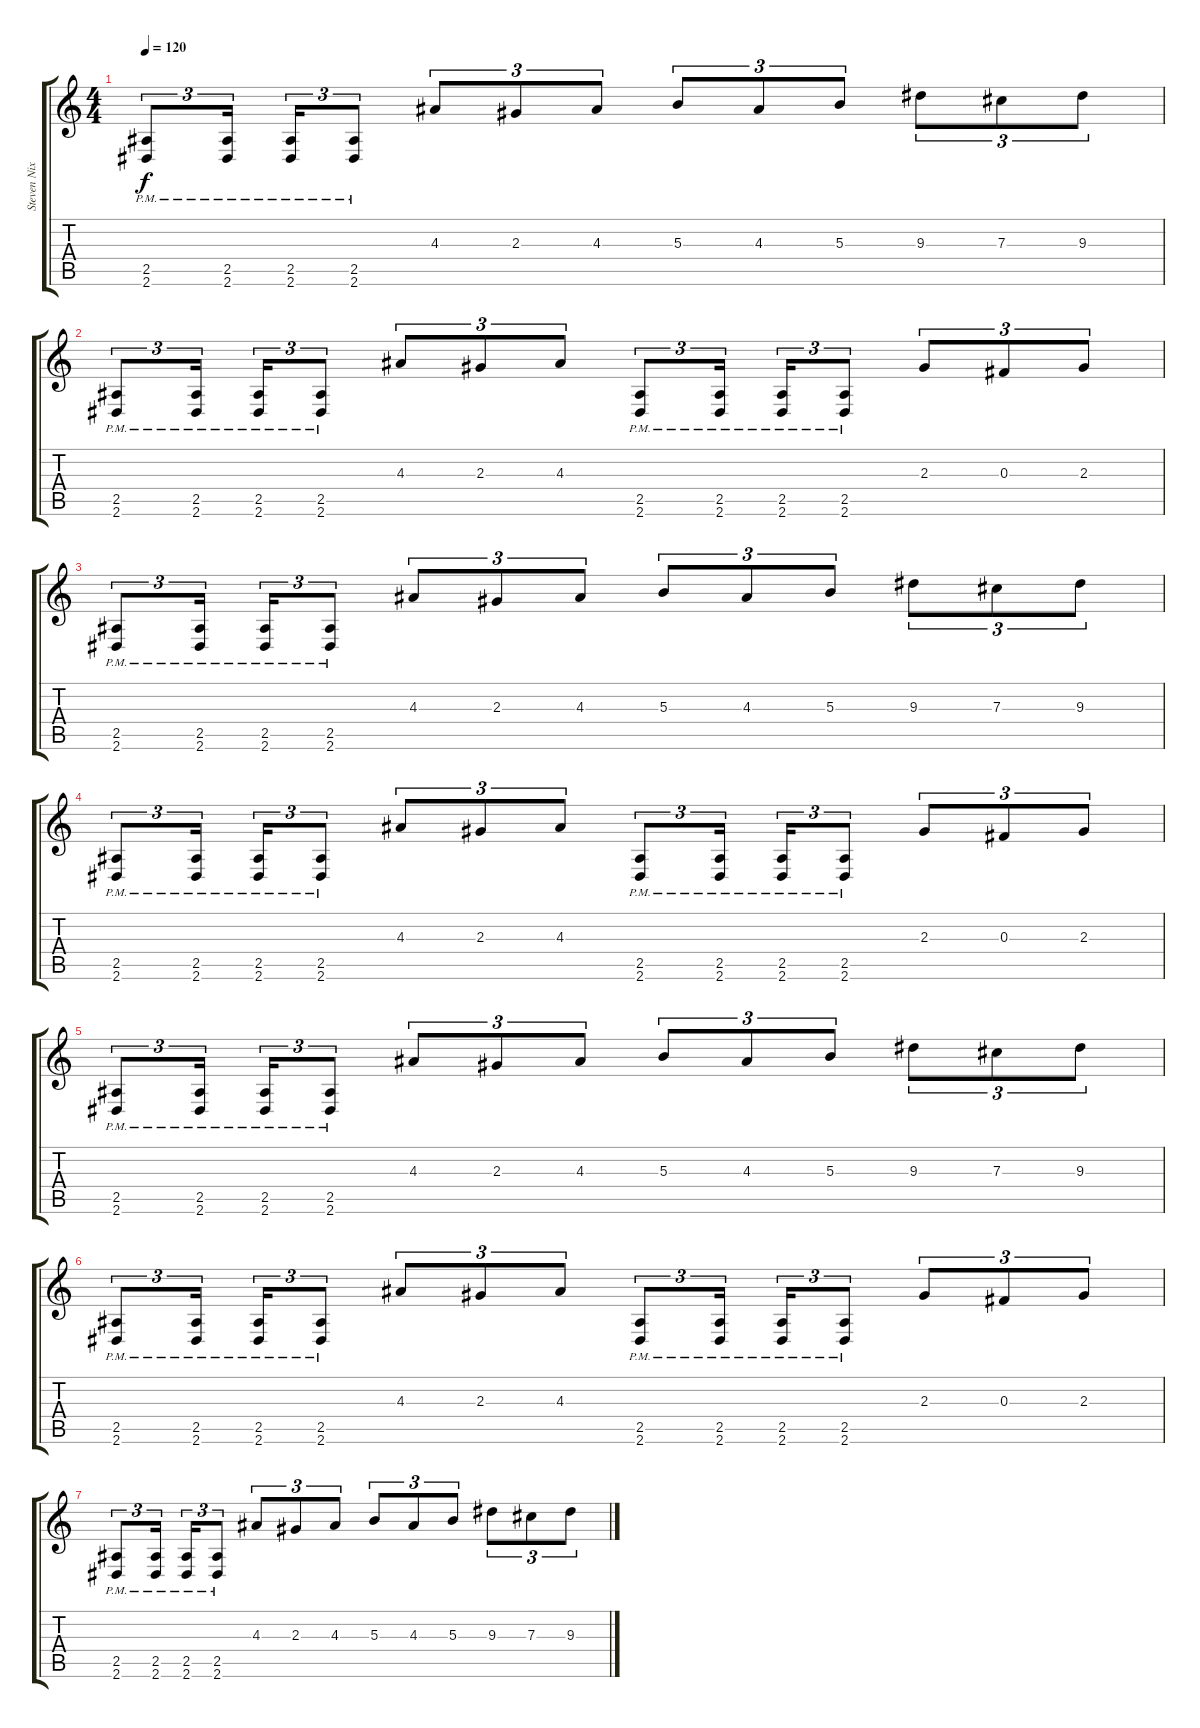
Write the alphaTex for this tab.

\track ("Steven Nixon (Lead)" "Steven Nix") {instrument overdrivenguitar}
\staff {score tabs}
\tuning (Eb4 Bb3 Gb3 Db3 Ab2 Db2) {hide}
\ts (4 4)
\tempo 120
\clef g2
\ks c
(2.5{pm} 2.6{pm}).8{tu (3 2) dy f} (2.5{pm} 2.6{pm}).16{tu (3 2) beam splitsecondary} (2.5{pm} 2.6{pm}).16{tu (3 2)} (2.5{pm} 2.6{pm}).8{tu (3 2)} 4.3.8{tu (3 2)} 2.3.8{tu (3 2)} 4.3.8{tu (3 2)} 5.3.8{tu (3 2)} 4.3.8{tu (3 2)} 5.3.8{tu (3 2)} 9.3.8{tu (3 2)} 7.3.8{tu (3 2)} 9.3.8{tu (3 2)} |
(2.5{pm} 2.6{pm}).8{tu (3 2)} (2.5{pm} 2.6{pm}).16{tu (3 2) beam splitsecondary} (2.5{pm} 2.6{pm}).16{tu (3 2)} (2.5{pm} 2.6{pm}).8{tu (3 2)} 4.3.8{tu (3 2)} 2.3.8{tu (3 2)} 4.3.8{tu (3 2)} (2.5{pm} 2.6{pm}).8{tu (3 2)} (2.5{pm} 2.6{pm}).16{tu (3 2) beam splitsecondary} (2.5{pm} 2.6{pm}).16{tu (3 2)} (2.5{pm} 2.6{pm}).8{tu (3 2)} 2.3.8{tu (3 2)} 0.3.8{tu (3 2)} 2.3.8{tu (3 2)} |
(2.5{pm} 2.6{pm}).8{tu (3 2)} (2.5{pm} 2.6{pm}).16{tu (3 2) beam splitsecondary} (2.5{pm} 2.6{pm}).16{tu (3 2)} (2.5{pm} 2.6{pm}).8{tu (3 2)} 4.3.8{tu (3 2)} 2.3.8{tu (3 2)} 4.3.8{tu (3 2)} 5.3.8{tu (3 2)} 4.3.8{tu (3 2)} 5.3.8{tu (3 2)} 9.3.8{tu (3 2)} 7.3.8{tu (3 2)} 9.3.8{tu (3 2)} |
(2.5{pm} 2.6{pm}).8{tu (3 2)} (2.5{pm} 2.6{pm}).16{tu (3 2) beam splitsecondary} (2.5{pm} 2.6{pm}).16{tu (3 2)} (2.5{pm} 2.6{pm}).8{tu (3 2)} 4.3.8{tu (3 2)} 2.3.8{tu (3 2)} 4.3.8{tu (3 2)} (2.5{pm} 2.6{pm}).8{tu (3 2)} (2.5{pm} 2.6{pm}).16{tu (3 2) beam splitsecondary} (2.5{pm} 2.6{pm}).16{tu (3 2)} (2.5{pm} 2.6{pm}).8{tu (3 2)} 2.3.8{tu (3 2)} 0.3.8{tu (3 2)} 2.3.8{tu (3 2)} |
(2.5{pm} 2.6{pm}).8{tu (3 2)} (2.5{pm} 2.6{pm}).16{tu (3 2) beam splitsecondary} (2.5{pm} 2.6{pm}).16{tu (3 2)} (2.5{pm} 2.6{pm}).8{tu (3 2)} 4.3.8{tu (3 2)} 2.3.8{tu (3 2)} 4.3.8{tu (3 2)} 5.3.8{tu (3 2)} 4.3.8{tu (3 2)} 5.3.8{tu (3 2)} 9.3.8{tu (3 2)} 7.3.8{tu (3 2)} 9.3.8{tu (3 2)} |
(2.5{pm} 2.6{pm}).8{tu (3 2)} (2.5{pm} 2.6{pm}).16{tu (3 2) beam splitsecondary} (2.5{pm} 2.6{pm}).16{tu (3 2)} (2.5{pm} 2.6{pm}).8{tu (3 2)} 4.3.8{tu (3 2)} 2.3.8{tu (3 2)} 4.3.8{tu (3 2)} (2.5{pm} 2.6{pm}).8{tu (3 2)} (2.5{pm} 2.6{pm}).16{tu (3 2) beam splitsecondary} (2.5{pm} 2.6{pm}).16{tu (3 2)} (2.5{pm} 2.6{pm}).8{tu (3 2)} 2.3.8{tu (3 2)} 0.3.8{tu (3 2)} 2.3.8{tu (3 2)} |
(2.5{pm} 2.6{pm}).8{tu (3 2)} (2.5{pm} 2.6{pm}).16{tu (3 2) beam splitsecondary} (2.5{pm} 2.6{pm}).16{tu (3 2)} (2.5{pm} 2.6{pm}).8{tu (3 2)} 4.3.8{tu (3 2)} 2.3.8{tu (3 2)} 4.3.8{tu (3 2)} 5.3.8{tu (3 2)} 4.3.8{tu (3 2)} 5.3.8{tu (3 2)} 9.3.8{tu (3 2)} 7.3.8{tu (3 2)} 9.3.8{tu (3 2)}
